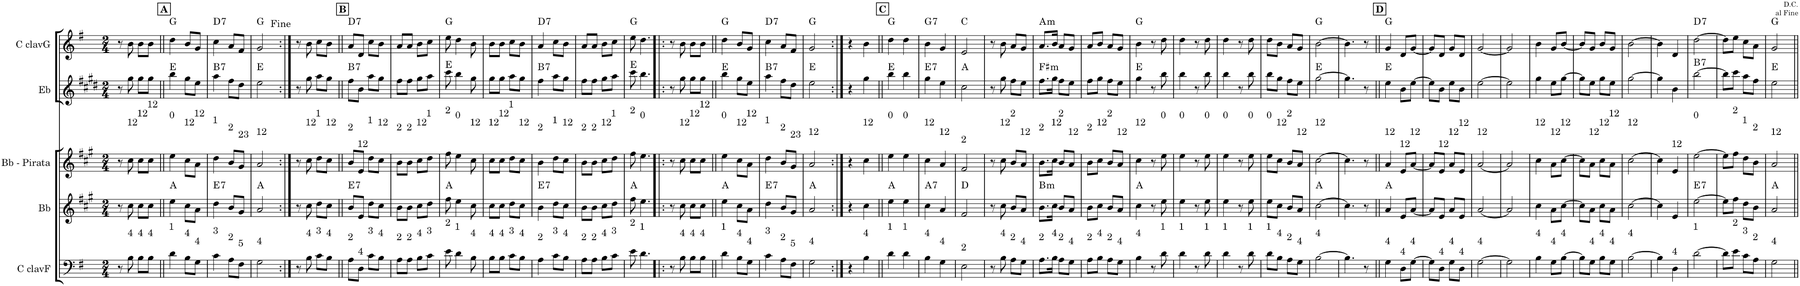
**kern	**kern	**harte	**kern	**kern	**harte	**kern	**harte
*part5	*part4	*part4	*part3	*part2	*part2	*part1	*part1
*staff5	*staff4	*	*staff3	*staff2	*	*staff1	*
*I"C clavF	*I"Bb	*	*I"Bb - Pirata	*I"Eb	*	*I"C clavG	*
*clefF4	*clefG2	*	*clefG2	*clefG2	*	*clefG2	*
*	*Trd1c2	*	*Trd1c2	*Trd5c9	*	*	*
*k[f#]	*k[f#c#g#]	*	*k[f#c#g#]	*k[f#c#g#d#]	*	*k[f#]	*
*G:	*A:	*	*A:	*E:	*	*G:	*
*M2/4	*M2/4	*	*M2/4	*M2/4	*	*M2/4	*
=1	=1	=1	=1	=1	=1	=1	=1
8r	8r	.	8r	8r	.	8r	.
!	!	!	!LO:TX:a:t=12	!	!	!	!
!LO:TX:a:t=4	!	!	!	!	!	!	!
8B\	8cc#\	.	8cc#\	8gg#\	.	8b\	.
!	!	!	!LO:TX:a:t=12	!	!	!	!
!LO:TX:a:t=4	!	!	!	!	!	!	!
8B\L	8cc#\L	.	8cc#\L	8gg#\L	.	8b\L	.
!	!	!	!LO:TX:a:t=12	!	!	!	!
!LO:TX:a:t=4	!	!	!	!	!	!	!
8B\J	8cc#\J	.	8cc#\J	8gg#\J	.	8b\J	.
!!LO:REH:place=s1:a:B:cj:t=A
=2||	=2||	=2||	=2||	=2||	=2||	=2||	=2||
!	!	!	!LO:TX:a:t=0	!	!	!	!
!LO:TX:a:t=1	!	!	!	!	!	!	!
4d\	4ee\	A:maj	4ee\	4bb\	E:maj	4dd\	G:maj
!	!	!	!LO:TX:a:t=12	!	!	!	!
!LO:TX:a:t=4	!	!	!	!	!	!	!
8B\L	8cc#\L	.	8cc#\L	8gg#\L	.	8b/L	.
!	!	!	!LO:TX:a:t=12	!	!	!	!
!LO:TX:a:t=4	!	!	!	!	!	!	!
8G\J	8a\J	.	8a\J	8ee\J	.	8g/J	.
=3	=3	=3	=3	=3	=3	=3	=3
!	!	!	!LO:TX:a:t=1	!	!	!	!
!LO:TX:a:t=3	!	!LO:H:kt=7	!	!	!LO:H:kt=7	!	!LO:H:kt=7
4c\	4dd\	E:7	4dd\	4aa\	B:7	4cc\	D:7
!	!	!	!LO:TX:a:t=2	!	!	!	!
!LO:TX:a:t=2	!	!	!	!	!	!	!
8A\L	8b/L	.	8b/L	8ff#\L	.	8a/L	.
!	!	!	!LO:TX:a:t=23	!	!	!	!
!LO:TX:a:t=5	!	!	!	!	!	!	!
8F#\J	8g#/J	.	8g#/J	8dd#\J	.	8f#/J	.
=4	=4	=4	=4	=4	=4	=4	=4
!	!	!	!LO:TX:a:t=12	!	!	!	!
!LO:TX:a:t=4	!	!	!	!	!	!	!
2G\	2a/	A:maj	2a/	2ee\	E:maj	2g/	G:maj
=5:|!	=5:|!	=5:|!	=5:|!	=5:|!	=5:|!	=5:|!	=5:|!
8r	8r	.	8r	8r	.	8r	.
!	!	!	!LO:TX:a:t=12	!	!	!	!
!LO:TX:a:t=4	!	!	!	!	!	!	!
8B\	8cc#\	.	8cc#\	8gg#\	.	8b\	.
!	!	!	!LO:TX:a:t=1	!	!	!	!
!LO:TX:a:t=3	!	!	!	!	!	!	!
8c\L	8dd\L	.	8dd\L	8aa\L	.	8cc\L	.
!	!	!	!LO:TX:a:t=12	!	!	!	!
!LO:TX:a:t=4	!	!	!	!	!	!	!
8B\J	8cc#\J	.	8cc#\J	8gg#\J	.	8b\J	.
!!LO:REH:place=s1:a:B:cj:t=B
=6||	=6||	=6||	=6||	=6||	=6||	=6||	=6||
!	!	!	!LO:TX:a:t=2	!	!	!	!
!LO:TX:a:t=2	!	!LO:H:kt=7	!	!	!LO:H:kt=7	!	!LO:H:kt=7
8A\L	8b/L	E:7	8b/L	8ff#\L	B:7	8a/L	D:7
!	!	!	!LO:TX:a:t=12	!	!	!	!
!LO:TX:a:t=4	!	!	!	!	!	!	!
8D\J	8e/J	.	8e/J	8b\J	.	8d/J	.
!	!	!	!LO:TX:a:t=1	!	!	!	!
!LO:TX:a:t=3	!	!	!	!	!	!	!
8c\L	8dd\L	.	8dd\L	8aa\L	.	8cc\L	.
!	!	!	!LO:TX:a:t=12	!	!	!	!
!LO:TX:a:t=4	!	!	!	!	!	!	!
8B\J	8cc#\J	.	8cc#\J	8gg#\J	.	8b\J	.
=7	=7	=7	=7	=7	=7	=7	=7
!	!	!	!LO:TX:a:t=2	!	!	!	!
!LO:TX:a:t=2	!	!	!	!	!	!	!
8A\L	8b\L	.	8b\L	8ff#\L	.	8a/L	.
!	!	!	!LO:TX:a:t=2	!	!	!	!
!LO:TX:a:t=2	!	!	!	!	!	!	!
8A\J	8b\J	.	8b\J	8ff#\J	.	8a/J	.
!	!	!	!LO:TX:a:t=12	!	!	!	!
!LO:TX:a:t=4	!	!	!	!	!	!	!
8B\L	8cc#\L	.	8cc#\L	8gg#\L	.	8b\L	.
!	!	!	!LO:TX:a:t=1	!	!	!	!
!LO:TX:a:t=3	!	!	!	!	!	!	!
8c\J	8dd\J	.	8dd\J	8aa\J	.	8cc\J	.
=8	=8	=8	=8	=8	=8	=8	=8
!	!	!	!LO:TX:a:t=2	!	!	!	!
!LO:TX:a:t=2	!	!	!	!	!	!	!
8e\	8ff#\	A:maj	8ff#\	8ccc#\	E:maj	8ee\	G:maj
!	!	!	!LO:TX:a:t=0	!	!	!	!
!LO:TX:a:t=1	!	!	!	!	!	!	!
4d\	4ee\	.	4ee\	4bb\	.	4dd\	.
!	!	!	!LO:TX:a:t=12	!	!	!	!
!LO:TX:a:t=4	!	!	!	!	!	!	!
8B\	8cc#\	.	8cc#\	8gg#\	.	8b\	.
=9	=9	=9	=9	=9	=9	=9	=9
!	!	!	!LO:TX:a:t=12	!	!	!	!
!LO:TX:a:t=4	!	!	!	!	!	!	!
8B\L	8cc#\L	.	8cc#\L	8gg#\L	.	8b\L	.
!	!	!	!LO:TX:a:t=12	!	!	!	!
!LO:TX:a:t=4	!	!	!	!	!	!	!
8B\J	8cc#\J	.	8cc#\J	8gg#\J	.	8b\J	.
!	!	!	!LO:TX:a:t=1	!	!	!	!
!LO:TX:a:t=3	!	!	!	!	!	!	!
8c\L	8dd\L	.	8dd\L	8aa\L	.	8cc\L	.
!	!	!	!LO:TX:a:t=12	!	!	!	!
!LO:TX:a:t=4	!	!	!	!	!	!	!
8B\J	8cc#\J	.	8cc#\J	8gg#\J	.	8b\J	.
=10	=10	=10	=10	=10	=10	=10	=10
!	!	!	!LO:TX:a:t=2	!	!	!	!
!LO:TX:a:t=2	!	!LO:H:kt=7	!	!	!LO:H:kt=7	!	!LO:H:kt=7
4A\	4b\	E:7	4b\	4ff#\	B:7	4a/	D:7
!	!	!	!LO:TX:a:t=1	!	!	!	!
!LO:TX:a:t=3	!	!	!	!	!	!	!
8c\L	8dd\L	.	8dd\L	8aa\L	.	8cc\L	.
!	!	!	!LO:TX:a:t=12	!	!	!	!
!LO:TX:a:t=4	!	!	!	!	!	!	!
8B\J	8cc#\J	.	8cc#\J	8gg#\J	.	8b\J	.
=11	=11	=11	=11	=11	=11	=11	=11
!	!	!	!LO:TX:a:t=2	!	!	!	!
!LO:TX:a:t=2	!	!	!	!	!	!	!
8A\L	8b\L	.	8b\L	8ff#\L	.	8a/L	.
!	!	!	!LO:TX:a:t=2	!	!	!	!
!LO:TX:a:t=2	!	!	!	!	!	!	!
8A\J	8b\J	.	8b\J	8ff#\J	.	8a/J	.
!	!	!	!LO:TX:a:t=12	!	!	!	!
!LO:TX:a:t=4	!	!	!	!	!	!	!
8B\L	8cc#\L	.	8cc#\L	8gg#\L	.	8b\L	.
!	!	!	!LO:TX:a:t=1	!	!	!	!
!LO:TX:a:t=3	!	!	!	!	!	!	!
8c\J	8dd\J	.	8dd\J	8aa\J	.	8cc\J	.
=12	=12	=12	=12	=12	=12	=12	=12
!	!	!	!LO:TX:a:t=2	!	!	!	!
!LO:TX:a:t=2	!	!	!	!	!	!	!
8e\	8ff#\	A:maj	8ff#\	8ccc#\	E:maj	8ee\	G:maj
!	!	!	!LO:TX:a:t=0	!	!	!	!
!LO:TX:a:t=1	!	!	!	!	!	!	!
4.d\	4.ee\	.	4.ee\	4.bb\	.	4.dd\	.
=13!|:	=13!|:	=13!|:	=13!|:	=13!|:	=13!|:	=13!|:	=13!|:
8r	8r	.	8r	8r	.	8r	.
!	!	!	!LO:TX:a:t=12	!	!	!	!
!LO:TX:a:t=4	!	!	!	!	!	!	!
8B\	8cc#\	.	8cc#\	8gg#\	.	8b\	.
!	!	!	!LO:TX:a:t=12	!	!	!	!
!LO:TX:a:t=4	!	!	!	!	!	!	!
8B\L	8cc#\L	.	8cc#\L	8gg#\L	.	8b\L	.
!	!	!	!LO:TX:a:t=12	!	!	!	!
!LO:TX:a:t=4	!	!	!	!	!	!	!
8B\J	8cc#\J	.	8cc#\J	8gg#\J	.	8b\J	.
=14||	=14||	=14||	=14||	=14||	=14||	=14||	=14||
!	!	!	!LO:TX:a:t=0	!	!	!	!
!LO:TX:a:t=1	!	!	!	!	!	!	!
4d\	4ee\	A:maj	4ee\	4bb\	E:maj	4dd\	G:maj
!	!	!	!LO:TX:a:t=12	!	!	!	!
!LO:TX:a:t=4	!	!	!	!	!	!	!
8B\L	8cc#\L	.	8cc#\L	8gg#\L	.	8b/L	.
!	!	!	!LO:TX:a:t=12	!	!	!	!
!LO:TX:a:t=4	!	!	!	!	!	!	!
8G\J	8a\J	.	8a\J	8ee\J	.	8g/J	.
=15	=15	=15	=15	=15	=15	=15	=15
!	!	!	!LO:TX:a:t=1	!	!	!	!
!LO:TX:a:t=3	!	!LO:H:kt=7	!	!	!LO:H:kt=7	!	!LO:H:kt=7
4c\	4dd\	E:7	4dd\	4aa\	B:7	4cc\	D:7
!	!	!	!LO:TX:a:t=2	!	!	!	!
!LO:TX:a:t=2	!	!	!	!	!	!	!
8A\L	8b/L	.	8b/L	8ff#\L	.	8a/L	.
!	!	!	!LO:TX:a:t=23	!	!	!	!
!LO:TX:a:t=5	!	!	!	!	!	!	!
8F#\J	8g#/J	.	8g#/J	8dd#\J	.	8f#/J	.
=16	=16	=16	=16	=16	=16	=16	=16
!	!	!	!LO:TX:a:t=12	!	!	!	!
!LO:TX:a:t=4	!	!	!	!	!	!	!
2G\	2a/	A:maj	2a/	2ee\	E:maj	2g/	G:maj
=17:|!	=17:|!	=17:|!	=17:|!	=17:|!	=17:|!	=17:|!	=17:|!
4r	4r	.	4r	4r	.	4r	.
!	!	!	!LO:TX:a:t=12	!	!	!	!
!LO:TX:a:t=4	!	!	!	!	!	!	!
4B\	4cc#\	.	4cc#\	4gg#\	.	4b\	.
!!LO:REH:place=s1:a:B:cj:t=C
=18||	=18||	=18||	=18||	=18||	=18||	=18||	=18||
!	!	!	!LO:TX:a:t=0	!	!	!	!
!LO:TX:a:t=1	!	!	!	!	!	!	!
4d\	4ee\	A:maj	4ee\	4bb\	E:maj	4dd\	G:maj
!	!	!	!LO:TX:a:t=0	!	!	!	!
!LO:TX:a:t=1	!	!	!	!	!	!	!
4d\	4ee\	.	4ee\	4bb\	.	4dd\	.
=19	=19	=19	=19	=19	=19	=19	=19
!	!	!	!LO:TX:a:t=12	!	!	!	!
!LO:TX:a:t=4	!	!LO:H:kt=7	!	!	!LO:H:kt=7	!	!LO:H:kt=7
4B\	4cc#\	A:7	4cc#\	4gg#\	E:7	4b\	G:7
!	!	!	!LO:TX:a:t=12	!	!	!	!
!LO:TX:a:t=4	!	!	!	!	!	!	!
4G\	4a/	.	4a/	4ee\	.	4g/	.
=20	=20	=20	=20	=20	=20	=20	=20
!	!	!	!LO:TX:a:t=2	!	!	!	!
!LO:TX:a:t=2	!	!	!	!	!	!	!
2E\	2f#/	D:maj	2f#/	2cc#\	A:maj	2e/	C:maj
=21	=21	=21	=21	=21	=21	=21	=21
8r	8r	.	8r	8r	.	8r	.
!	!	!	!LO:TX:a:t=12	!	!	!	!
!LO:TX:a:t=4	!	!	!	!	!	!	!
8B\	8cc#\	.	8cc#\	8gg#\	.	8b\	.
!	!	!	!LO:TX:a:t=2	!	!	!	!
!LO:TX:a:t=2	!	!	!	!	!	!	!
8A\L	8b/L	.	8b/L	8ff#\L	.	8a/L	.
!	!	!	!LO:TX:a:t=12	!	!	!	!
!LO:TX:a:t=4	!	!	!	!	!	!	!
8G\J	8a/J	.	8a/J	8ee\J	.	8g/J	.
=22	=22	=22	=22	=22	=22	=22	=22
!	!	!	!LO:TX:a:t=2	!	!	!	!
!LO:TX:a:t=2	!	!LO:H:kt=m	!	!	!LO:H:kt=m	!	!LO:H:kt=m
8.A\L	8.b\L	B:min	8.b\L	8.ff#\L	F#:min	8.a/L	A:min
!	!	!	!LO:TX:a:t=12	!	!	!	!
!LO:TX:a:t=4	!	!	!	!	!	!	!
16B\Jk	16cc#\Jk	.	16cc#\Jk	16gg#\Jk	.	16b/Jk	.
!	!	!	!LO:TX:a:t=2	!	!	!	!
!LO:TX:a:t=2	!	!	!	!	!	!	!
8A\L	8b/L	.	8b/L	8ff#\L	.	8a/L	.
!	!	!	!LO:TX:a:t=12	!	!	!	!
!LO:TX:a:t=4	!	!	!	!	!	!	!
8G\J	8a/J	.	8a/J	8ee\J	.	8g/J	.
=23	=23	=23	=23	=23	=23	=23	=23
!	!	!	!LO:TX:a:t=2	!	!	!	!
!LO:TX:a:t=2	!	!	!	!	!	!	!
8A\L	8b\L	.	8b\L	8ff#\L	.	8a/L	.
!	!	!	!LO:TX:a:t=12	!	!	!	!
!LO:TX:a:t=4	!	!	!	!	!	!	!
8B\J	8cc#\J	.	8cc#\J	8gg#\J	.	8b/J	.
!	!	!	!LO:TX:a:t=2	!	!	!	!
!LO:TX:a:t=2	!	!	!	!	!	!	!
8A\L	8b/L	.	8b/L	8ff#\L	.	8a/L	.
!	!	!	!LO:TX:a:t=12	!	!	!	!
!LO:TX:a:t=4	!	!	!	!	!	!	!
8G\J	8a/J	.	8a/J	8ee\J	.	8g/J	.
=24	=24	=24	=24	=24	=24	=24	=24
!	!	!	!LO:TX:a:t=12	!	!	!	!
!LO:TX:a:t=4	!	!	!	!	!	!	!
4B\	4cc#\	A:maj	4cc#\	4gg#\	E:maj	4b\	G:maj
8r	8r	.	8r	8r	.	8r	.
!	!	!	!LO:TX:a:t=0	!	!	!	!
!LO:TX:a:t=1	!	!	!	!	!	!	!
8d\	8ee\	.	8ee\	8bb\	.	8dd\	.
=25	=25	=25	=25	=25	=25	=25	=25
!	!	!	!LO:TX:a:t=0	!	!	!	!
!LO:TX:a:t=1	!	!	!	!	!	!	!
4d\	4ee\	.	4ee\	4bb\	.	4dd\	.
8r	8r	.	8r	8r	.	8r	.
!	!	!	!LO:TX:a:t=0	!	!	!	!
!LO:TX:a:t=1	!	!	!	!	!	!	!
8d\	8ee\	.	8ee\	8bb\	.	8dd\	.
=26	=26	=26	=26	=26	=26	=26	=26
!	!	!	!LO:TX:a:t=0	!	!	!	!
!LO:TX:a:t=1	!	!	!	!	!	!	!
4d\	4ee\	.	4ee\	4bb\	.	4dd\	.
8r	8r	.	8r	8r	.	8r	.
!	!	!	!LO:TX:a:t=0	!	!	!	!
!LO:TX:a:t=1	!	!	!	!	!	!	!
8d\	8ee\	.	8ee\	8bb\	.	8dd\	.
=27	=27	=27	=27	=27	=27	=27	=27
!	!	!	!LO:TX:a:t=0	!	!	!	!
!LO:TX:a:t=1	!	!	!	!	!	!	!
8d\L	8ee\L	.	8ee\L	8bb\L	.	8dd\L	.
!	!	!	!LO:TX:a:t=12	!	!	!	!
!LO:TX:a:t=4	!	!	!	!	!	!	!
8B\J	8cc#\J	.	8cc#\J	8gg#\J	.	8b\J	.
!	!	!	!LO:TX:a:t=2	!	!	!	!
!LO:TX:a:t=2	!	!	!	!	!	!	!
8A\L	8b/L	.	8b/L	8ff#\L	.	8a/L	.
!	!	!	!LO:TX:a:t=12	!	!	!	!
!LO:TX:a:t=4	!	!	!	!	!	!	!
8G\J	8a/J	.	8a/J	8ee\J	.	8g/J	.
=28	=28	=28	=28	=28	=28	=28	=28
!	!	!	!LO:TX:a:t=12	!	!	!	!
!LO:TX:a:t=4	!	!	!	!	!	!	!
[>2B\	[>2cc#\	A:maj	[>2cc#\	[>2gg#\	E:maj	[>2b\	G:maj
=29	=29	=29	=29	=29	=29	=29	=29
4.B\]	4.cc#\]	.	4.cc#\]	4.gg#\]	.	4.b\]	.
8r	8r	.	8r	8r	.	8r	.
!!LO:REH:place=s1:a:B:cj:t=D
=30||	=30||	=30||	=30||	=30||	=30||	=30||	=30||
!	!	!	!LO:TX:a:t=12	!	!	!	!
!LO:TX:a:t=4	!	!	!	!	!	!	!
4G\	4a/	A:maj	4a/	4ee\	E:maj	4g/	G:maj
!	!	!	!LO:TX:a:t=12	!	!	!	!
!LO:TX:a:t=4	!	!	!	!	!	!	!
8D\L	8e/L	.	8e/L	8b\L	.	8d/L	.
!	!	!	!LO:TX:a:t=12	!	!	!	!
!LO:TX:a:t=4	!	!	!	!	!	!	!
[>8G\J	[<8a/J	.	[<8a/J	[>8ee\J	.	[<8g/J	.
=31	=31	=31	=31	=31	=31	=31	=31
8G\L]	8a/L]	.	8a/L]	8ee\L]	.	8g/L]	.
!	!	!	!LO:TX:a:t=12	!	!	!	!
!LO:TX:a:t=4	!	!	!	!	!	!	!
8D\J	8e/J	.	8e/J	8b\J	.	8d/J	.
!	!	!	!LO:TX:a:t=12	!	!	!	!
!LO:TX:a:t=4	!	!	!	!	!	!	!
8G\L	8a/L	.	8a/L	8ee\L	.	8g/L	.
!	!	!	!LO:TX:a:t=12	!	!	!	!
!LO:TX:a:t=4	!	!	!	!	!	!	!
8D\J	8e/J	.	8e/J	8b\J	.	8d/J	.
=32	=32	=32	=32	=32	=32	=32	=32
!	!	!	!LO:TX:a:t=12	!	!	!	!
!LO:TX:a:t=4	!	!	!	!	!	!	!
[>2G\	[<2a/	.	[<2a/	[>2ee\	.	[<2g/	.
=33	=33	=33	=33	=33	=33	=33	=33
2G\]	2a/]	.	2a/]	2ee\]	.	2g/]	.
=34	=34	=34	=34	=34	=34	=34	=34
!	!	!	!LO:TX:a:t=12	!	!	!	!
!LO:TX:a:t=4	!	!	!	!	!	!	!
4B\	4cc#\	.	4cc#\	4gg#\	.	4b\	.
!	!	!	!LO:TX:a:t=12	!	!	!	!
!LO:TX:a:t=4	!	!	!	!	!	!	!
8G\L	8a\L	.	8a\L	8ee\L	.	8g/L	.
!	!	!	!LO:TX:a:t=12	!	!	!	!
!LO:TX:a:t=4	!	!	!	!	!	!	!
[>8B\J	[>8cc#\J	.	[>8cc#\J	[>8gg#\J	.	[<8b/J	.
=35	=35	=35	=35	=35	=35	=35	=35
8B\L]	8cc#\L]	.	8cc#\L]	8gg#\L]	.	8b/L]	.
!	!	!	!LO:TX:a:t=12	!	!	!	!
!LO:TX:a:t=4	!	!	!	!	!	!	!
8G\J	8a\J	.	8a\J	8ee\J	.	8g/J	.
!	!	!	!LO:TX:a:t=12	!	!	!	!
!LO:TX:a:t=4	!	!	!	!	!	!	!
8B\L	8cc#\L	.	8cc#\L	8gg#\L	.	8b/L	.
!	!	!	!LO:TX:a:t=12	!	!	!	!
!LO:TX:a:t=4	!	!	!	!	!	!	!
8G\J	8a\J	.	8a\J	8ee\J	.	8g/J	.
=36	=36	=36	=36	=36	=36	=36	=36
!	!	!	!LO:TX:a:t=12	!	!	!	!
!LO:TX:a:t=4	!	!	!	!	!	!	!
[>2B\	[>2cc#\	.	[>2cc#\	[>2gg#\	.	[>2b\	.
=37	=37	=37	=37	=37	=37	=37	=37
4B\]	4cc#\]	.	4cc#\]	4gg#\]	.	4b\]	.
!	!	!	!LO:TX:a:t=12	!	!	!	!
!LO:TX:a:t=4	!	!	!	!	!	!	!
4D\	4e/	.	4e/	4b\	.	4d/	.
=38	=38	=38	=38	=38	=38	=38	=38
!	!	!	!LO:TX:a:t=0	!	!	!	!
!LO:TX:a:t=1	!	!LO:H:kt=7	!	!	!LO:H:kt=7	!	!LO:H:kt=7
[>2d\	[>2ee\	E:7	[>2ee\	[>2bb\	B:7	[>2dd\	D:7
=39	=39	=39	=39	=39	=39	=39	=39
8d\L]	8ee\L]	.	8ee\L]	8bb\L]	.	8dd\L]	.
!	!	!	!LO:TX:a:t=2	!	!	!	!
!LO:TX:a:t=2	!	!	!	!	!	!	!
8e\J	8ff#\J	.	8ff#\J	8ccc#\J	.	8ee\J	.
!	!	!	!LO:TX:a:t=1	!	!	!	!
!LO:TX:a:t=3	!	!	!	!	!	!	!
8c\L	8dd\L	.	8dd\L	8aa\L	.	8cc\L	.
!	!	!	!LO:TX:a:t=2	!	!	!	!
!LO:TX:a:t=2	!	!	!	!	!	!	!
8A\J	8b\J	.	8b\J	8ff#\J	.	8a\J	.
=40	=40	=40	=40	=40	=40	=40	=40
!	!	!	!LO:TX:a:t=12	!	!	!	!
!LO:TX:a:t=4	!	!	!	!	!	!	!
2G\	2a/	A:maj	2a/	2ee\	E:maj	2g/	G:maj
!	!	!	!	!	!	!LO:TX:a:t=<font size="8.08"/>D.C. \nal Fine	!
=||	=||	=||	=||	=||	=||	=||	=||
*-	*-	*-	*-	*-	*-	*-	*-
